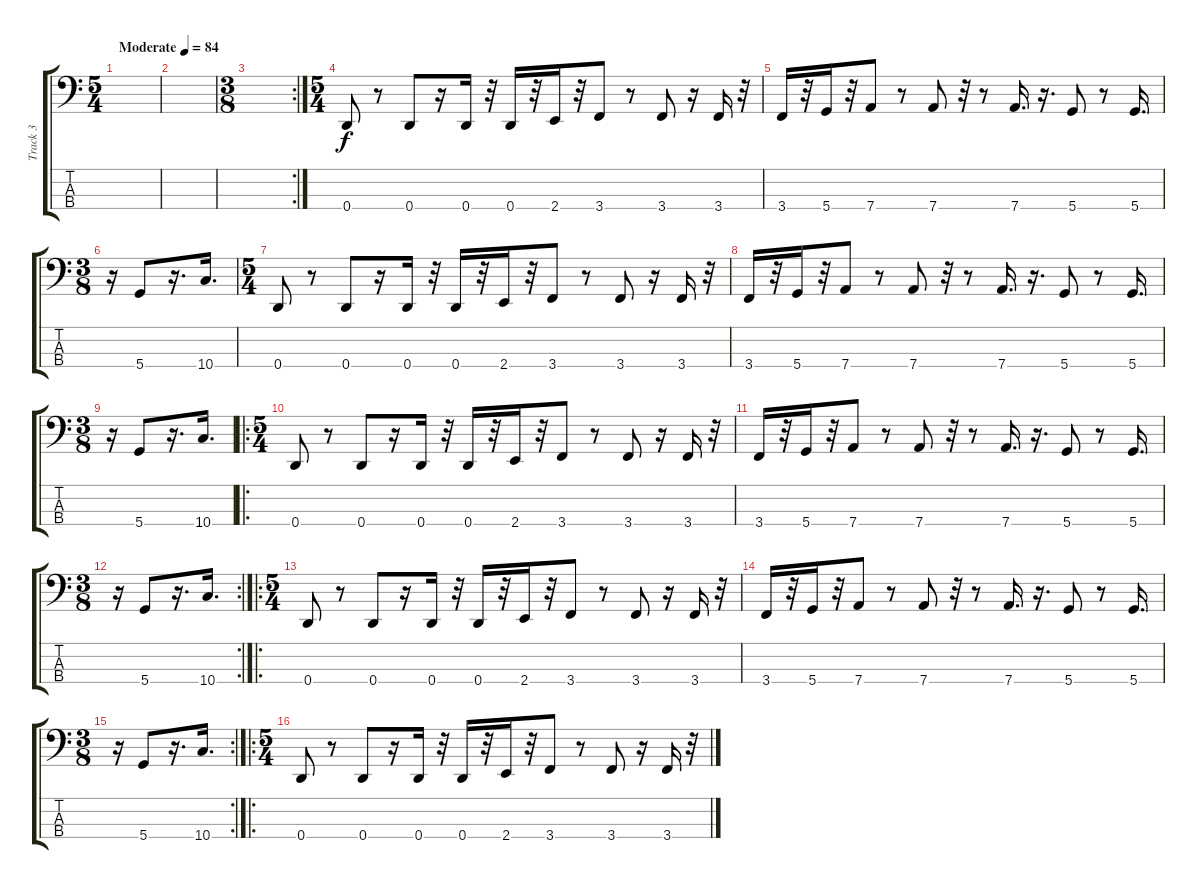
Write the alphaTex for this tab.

\track ("Track 3" "Track 3") {instrument acousticbass}
\staff {score tabs}
\tuning (G2 D2 A1 D1) {hide}
\ts (5 4)
\tempo (84 "Moderate")
\clef f4
\ks c
|
|
\rc 2
\ts (3 8)
|
\ts (5 4)
0.4.8 r.8 0.4.8 r.16 0.4.16 r.32 0.4.16 r.32 2.4.16 r.32 3.4.8 r.8 3.4.8 r.16 3.4.16 r.32 |
3.4.16 r.32 5.4.16 r.32 7.4.8 r.8 7.4.8 r.32 r.8 7.4.16{d} r.16{d} 5.4.8 r.8 5.4.16{d} |
\ts (3 8)
r.16 5.4.8 r.16{d} 10.4.16{d} |
\ts (5 4)
0.4.8 r.8 0.4.8 r.16 0.4.16 r.32 0.4.16 r.32 2.4.16 r.32 3.4.8 r.8 3.4.8 r.16 3.4.16 r.32 |
3.4.16 r.32 5.4.16 r.32 7.4.8 r.8 7.4.8 r.32 r.8 7.4.16{d} r.16{d} 5.4.8 r.8 5.4.16{d} |
\ts (3 8)
r.16 5.4.8 r.16{d} 10.4.16{d} |
\ro
\ts (5 4)
0.4.8 r.8 0.4.8 r.16 0.4.16 r.32 0.4.16 r.32 2.4.16 r.32 3.4.8 r.8 3.4.8 r.16 3.4.16 r.32 |
3.4.16 r.32 5.4.16 r.32 7.4.8 r.8 7.4.8 r.32 r.8 7.4.16{d} r.16{d} 5.4.8 r.8 5.4.16{d} |
\rc 2
\ts (3 8)
r.16 5.4.8 r.16{d} 10.4.16{d} |
\ro
\ts (5 4)
0.4.8 r.8 0.4.8 r.16 0.4.16 r.32 0.4.16 r.32 2.4.16 r.32 3.4.8 r.8 3.4.8 r.16 3.4.16 r.32 |
3.4.16 r.32 5.4.16 r.32 7.4.8 r.8 7.4.8 r.32 r.8 7.4.16{d} r.16{d} 5.4.8 r.8 5.4.16{d} |
\rc 2
\ts (3 8)
r.16 5.4.8 r.16{d} 10.4.16{d} |
\ro
\ts (5 4)
0.4.8 r.8 0.4.8 r.16 0.4.16 r.32 0.4.16 r.32 2.4.16 r.32 3.4.8 r.8 3.4.8 r.16 3.4.16 r.32
